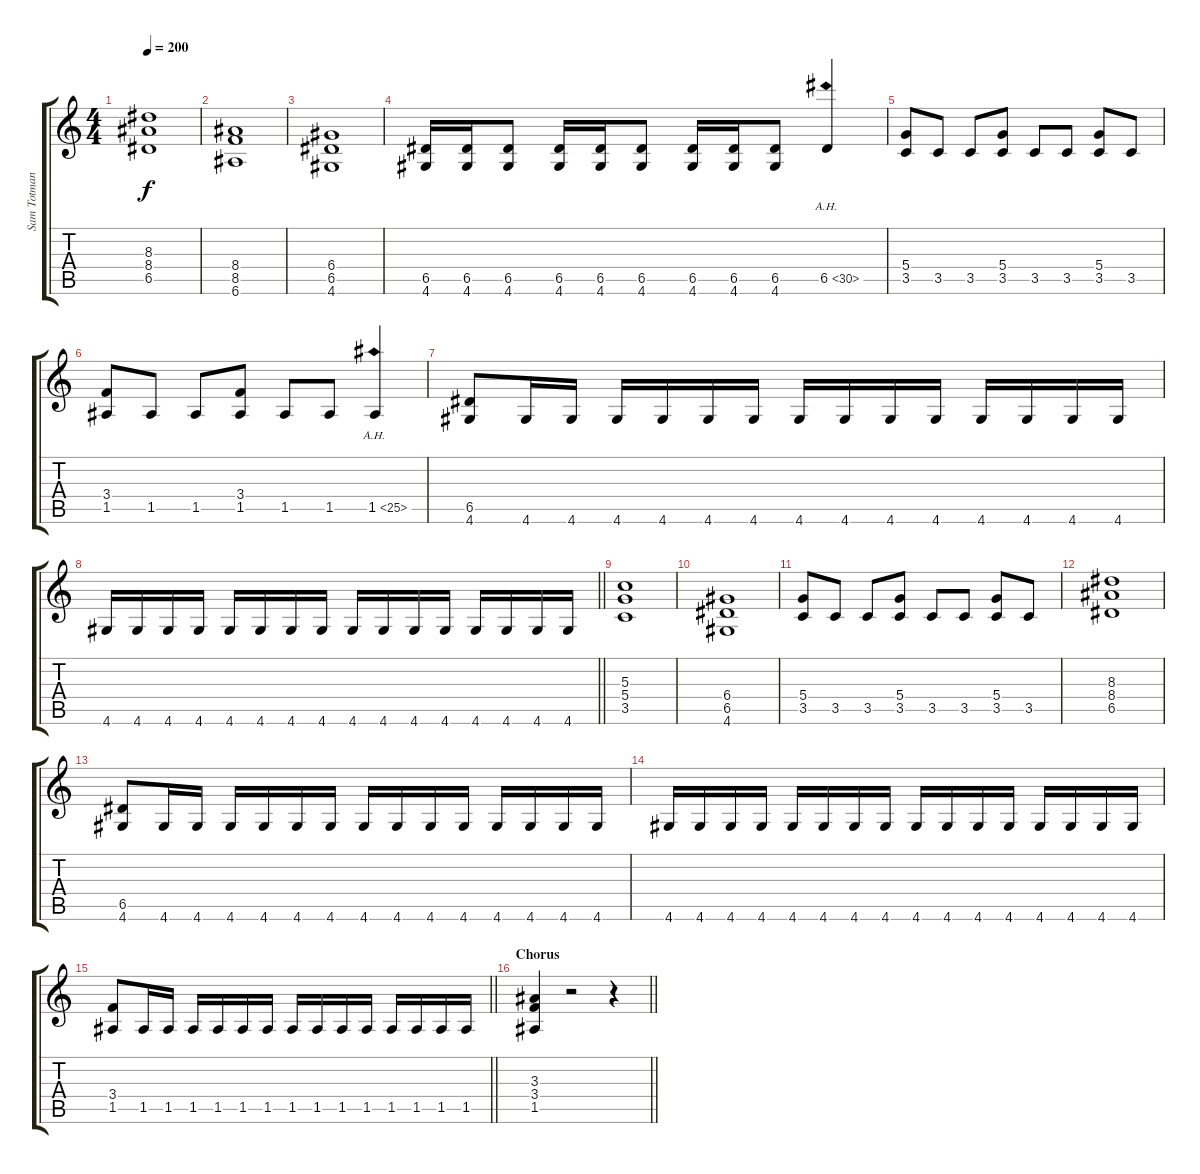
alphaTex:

\track ("Sam Totman (Rythm Guitar)" "Sam Totman") {instrument distortionguitar}
\staff {score tabs}
\tuning (E4 B3 G3 D3 A2 E2) {hide}
\ts (4 4)
\tempo 200
\clef g2
\ks aminor
(8.3 8.4 6.5).1{dy f} |
(8.4 8.5 6.6).1 |
(6.4 6.5 4.6).1 |
(6.5 4.6).16 (6.5 4.6).16 (6.5 4.6).8 (6.5 4.6).16 (6.5 4.6).16 (6.5 4.6).8 (6.5 4.6).16 (6.5 4.6).16 (6.5 4.6).8 6.5{ah 24}.4 |
(5.4 3.5).8 3.5.8 3.5.8 (5.4 3.5).8 3.5.8 3.5.8 (5.4 3.5).8 3.5.8 |
(3.4 1.5).8 1.5.8 1.5.8 (3.4 1.5).8 1.5.8 1.5.8 1.5{ah 24}.4 |
(6.5 4.6).8 4.6.16 4.6.16 4.6.16 4.6.16 4.6.16 4.6.16 4.6.16 4.6.16 4.6.16 4.6.16 4.6.16 4.6.16 4.6.16 4.6.16 |
\barLineRight lightlight
4.6.16 4.6.16 4.6.16 4.6.16 4.6.16 4.6.16 4.6.16 4.6.16 4.6.16 4.6.16 4.6.16 4.6.16 4.6.16 4.6.16 4.6.16 4.6.16 |
(5.3 5.4 3.5).1 |
(6.4 6.5 4.6).1 |
(5.4 3.5).8 3.5.8 3.5.8 (5.4 3.5).8 3.5.8 3.5.8 (5.4 3.5).8 3.5.8 |
(8.3 8.4 6.5).1 |
(6.5 4.6).8 4.6.16 4.6.16 4.6.16 4.6.16 4.6.16 4.6.16 4.6.16 4.6.16 4.6.16 4.6.16 4.6.16 4.6.16 4.6.16 4.6.16 |
4.6.16 4.6.16 4.6.16 4.6.16 4.6.16 4.6.16 4.6.16 4.6.16 4.6.16 4.6.16 4.6.16 4.6.16 4.6.16 4.6.16 4.6.16 4.6.16 |
\barLineRight lightlight
(3.4 1.5).8 1.5.16 1.5.16 1.5.16 1.5.16 1.5.16 1.5.16 1.5.16 1.5.16 1.5.16 1.5.16 1.5.16 1.5.16 1.5.16 1.5.16 |
\section ("" "Chorus")
\barLineRight lightlight
(3.3 3.4 1.5).4 r.2 r.4
